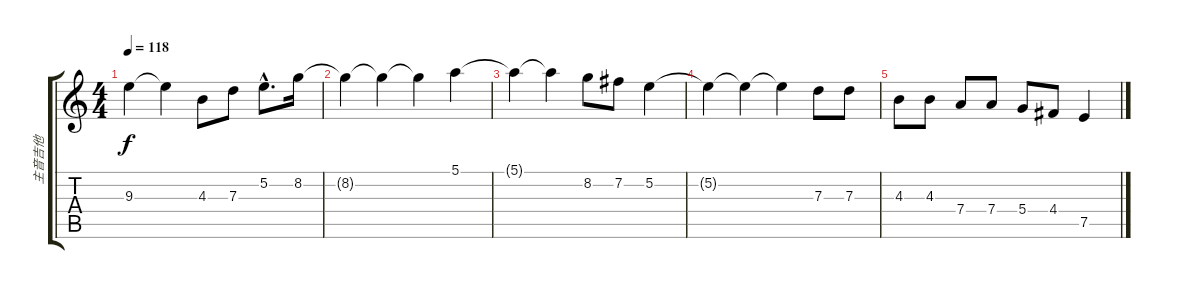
\track ("主音吉他" "主音吉他") {instrument acousticguitarsteel}
\staff {score tabs}
\tuning (E4 B3 G3 D3 A2 E2) {hide}
\ts (4 4)
\tempo 118
\clef g2
\ks c
9.3{t}.4{dy f} 9.3{t}.4 4.3.8 7.3.8 5.2{hac}.8{d} 8.2.16 |
8.2{t}.4 8.2{t}.4 8.2{t}.4 5.1.4 |
5.1{t}.4 5.1{t}.4 8.2.8 7.2.8 5.2.4 |
5.2{t}.4 5.2{t}.4 5.2{t}.4 7.3.8 7.3.8 |
4.3.8 4.3.8 7.4.8 7.4.8 5.4.8 4.4.8 7.5.4
